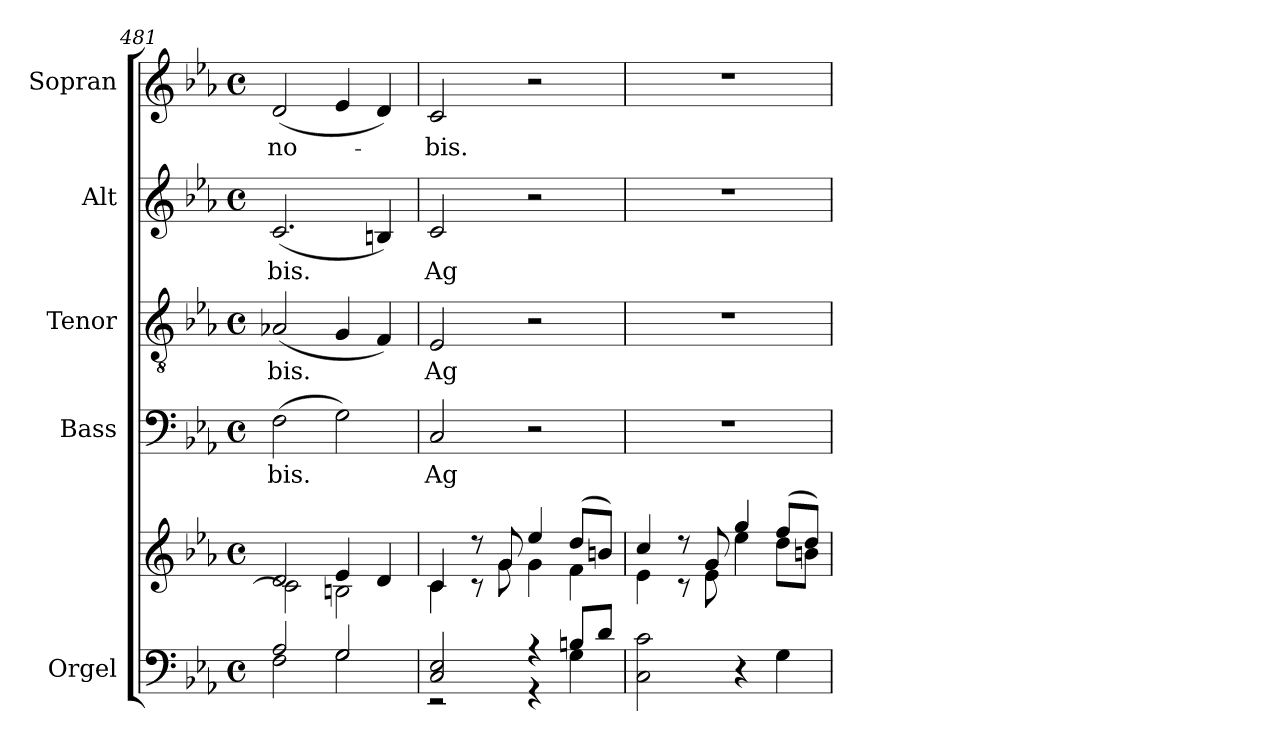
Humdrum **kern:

**kern	**kern	**kern	**text	**kern	**text	**kern	**text	**kern	**text
*part5	*part5	*part4	*part4	*part3	*part3	*part2	*part2	*part1	*part1
*staff6	*staff5	*staff4	*staff4	*staff3	*staff3	*staff2	*staff2	*staff1	*staff1
*I"Orgel	*	*I"Bass	*	*I"Tenor	*	*I"Alt	*	*I"Sopran	*
*I'Org.	*	*I'B.	*	*I'T.	*	*I'A.	*	*I'S.	*
*clefF4	*clefG2	*clefF4	*	*clefGv2	*	*clefG2	*	*clefG2	*
*k[b-e-a-]	*k[b-e-a-]	*k[b-e-a-]	*	*k[b-e-a-]	*	*k[b-e-a-]	*	*k[b-e-a-]	*
*E-:	*E-:	*E-:	*	*E-:	*	*E-:	*	*E-:	*
*M4/4	*M4/4	*M4/4	*	*M4/4	*	*M4/4	*	*M4/4	*
*met(c)	*met(c)	*met(c)	*	*met(c)	*	*met(c)	*	*met(c)	*
=481	=481	=481	=481	=481	=481	=481	=481	=481	=481
*^	*^	*	*	*	*	*	*	*	*
!	!	!	!	!	!LO:LY:b	!	!LO:LY:b	!	!LO:LY:b	!	!LO:LY:b
2A-/	2F\	2d/	2c\]	(>2F\	-bis.	(<2A-X/	-bis.	(<2.c/	-bis.	(<2d/	no-
2G/	2G\	4e-/	2Bn\	2G\)	.	4G/	.	.	.	4e-/	.
.	.	4d/	.	.	.	4F/)	.	4Bn/)	.	4d/)	.
!!LO:LB:g=z
=482	=482	=482	=482	=482	=482	=482	=482	=482	=482	=482	=482
!	!	!	!	!	!LO:LY:b	!	!LO:LY:b	!	!LO:LY:b	!	!LO:LY:b
2C/ 2E-/	2rEE	4c/	4c\	2C/	Ag-	2E-/	Ag-	2c/	Ag-	2c/	-bis.
.	.	8r	8r	.	.	.	.	.	.	.	.
.	.	8g/	8g\	.	.	.	.	.	.	.	.
4r	4r	4ee-/	4g\	2r	.	2r	.	2r	.	2r	.
8Bn/L	4G\	(>8dd/L	4f\	.	.	.	.	.	.	.	.
8d/J	.	8bn/J)	.	.	.	.	.	.	.	.	.
*v	*v	*	*	*	*	*	*	*	*	*	*
=483	=483	=483	=483	=483	=483	=483	=483	=483	=483	=483
2C\ 2c\	4cc/	4e-\	1r	.	1r	.	1r	.	1r	.
.	8r	8r	.	.	.	.	.	.	.	.
.	8g/	8e-\	.	.	.	.	.	.	.	.
4r	4gg/	4ee-\	.	.	.	.	.	.	.	.
4G\	(>8ff/L	8dd\L	.	.	.	.	.	.	.	.
.	8dd/J)	8bn\J	.	.	.	.	.	.	.	.
*	*v	*v	*	*	*	*	*	*	*	*
=	=	=	=	=	=	=	=	=	=
*-	*-	*-	*-	*-	*-	*-	*-	*-	*-
